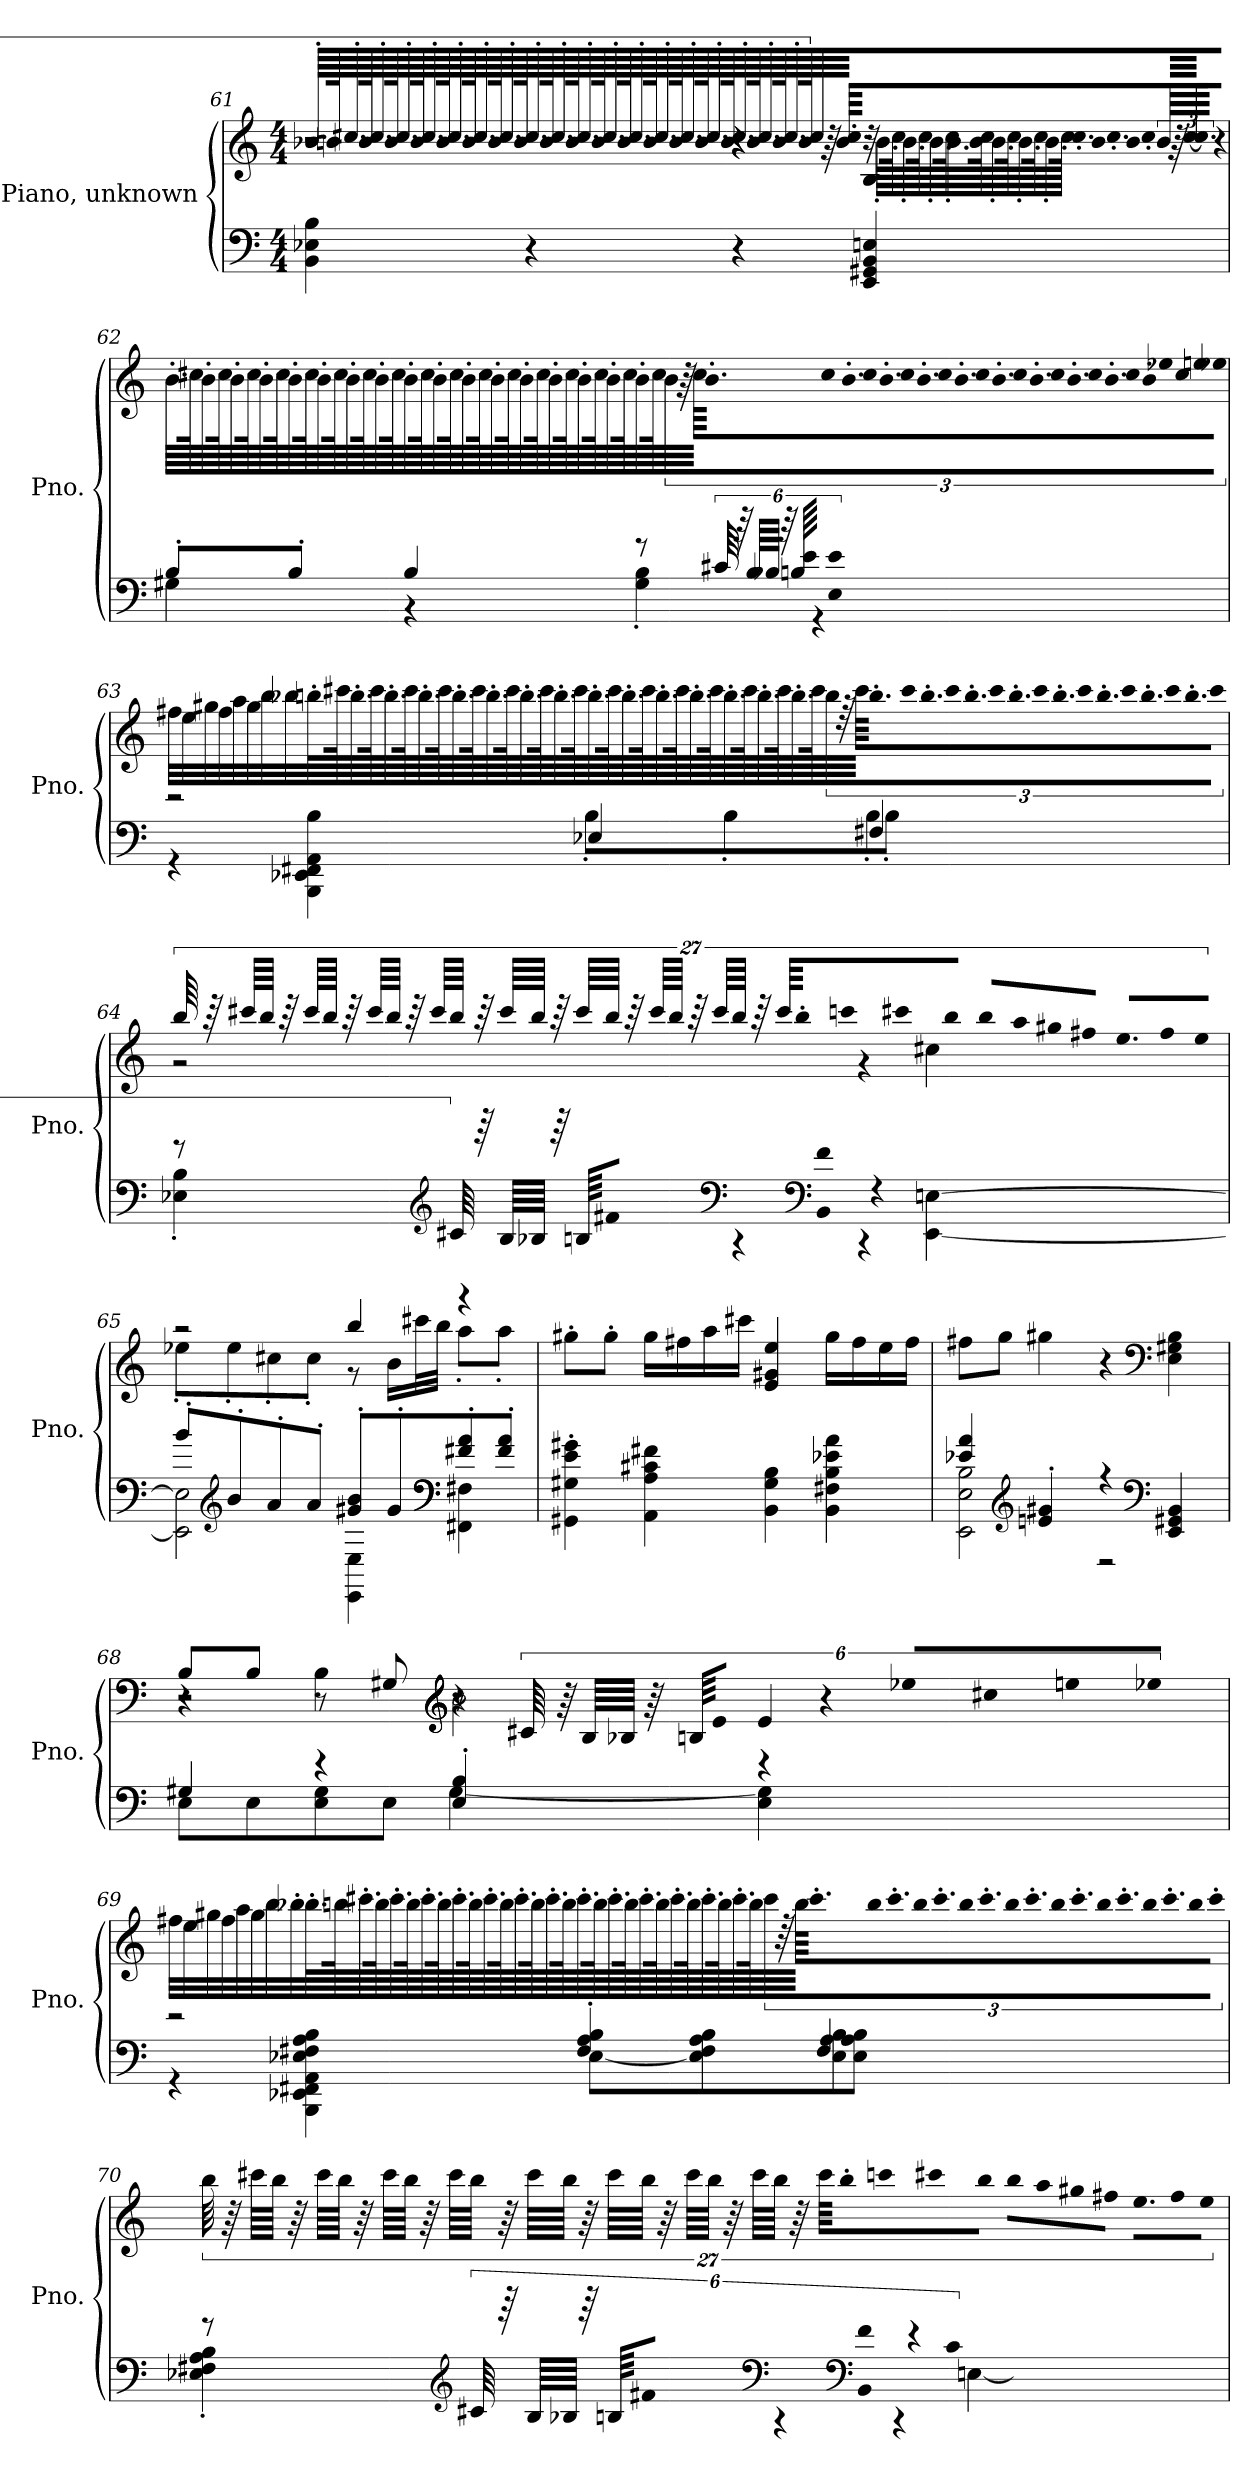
**kern	**kern
*part1	*part1
*staff2	*staff1
*I"Piano, unknown	*
*I'Pno.	*
!!LO:LB:g=z
*clefF4	*clefG2
*k[]	*k[]
*M4/4	*M4/4
=61	=61
*	*^
*	*	*^
4BB\ 4E-X\ 4B\	64.b-X'/LLLL	2r	2r
.	128bn/K	.	.
.	64.cc#X'/	.	.
.	128b/K	.	.
.	64.cc#'/	.	.
.	128b/K	.	.
.	64.cc#'/	.	.
.	128b/K	.	.
.	64.cc#'/	.	.
.	128b/K	.	.
.	64.cc#'/	.	.
.	128b/K	.	.
.	64.cc#'/	.	.
.	128b/K	.	.
.	64.cc#'/	.	.
.	128b/K	.	.
4r	64.cc#'/	.	.
.	128b/K	.	.
.	64.cc#'/	.	.
.	128b/K	.	.
.	64.cc#'/	.	.
.	128b/K	.	.
.	64.cc#'/	.	.
.	128b/K	.	.
.	64.cc#'/	.	.
.	128b/K	.	.
.	64.cc#'/	.	.
.	128b/K	.	.
.	64.cc#'/	.	.
.	128b/K	.	.
.	64.cc#'/	.	.
.	128b/K	.	.
4r	64.cc#'/	4r	4r
.	128b/K	.	.
.	64.cc#'/	.	.
.	128b/K	.	.
.	64.cc#'/	.	.
.	128b/K	.	.
.	96cc#/JJJJ	.	.
.	96r	.	.
.	96b/LLLL	.	.
.	64.cc#'/	.	.
.	128b/K	.	.
.	64.cc#'/	.	.
.	128b/K	.	.
.	64.cc#'/	.	.
.	128b/JK	.	.
.	32cc#'/	.	.
4EE/ 4GG#X/ 4BB/ 4En/	96b/JJJk	32r	4B/
.	96r	.	.
.	[96cc#/KKLL	.	.
.	16.cc#/JJ]	64.b'\LLLL	.
.	.	128cc#\K	.
.	.	64.b'\	.
.	.	128cc#\K	.
.	.	64.b'\	.
.	.	128cc#\K	.
.	8r	64.b'\	.
.	.	128cc#\K	.
.	.	64.b'\	.
.	.	128cc#\K	.
.	.	64.b'\	.
.	.	128cc#\K	.
.	.	64.b'\	.
.	.	128cc#\JJJJk	.
*	*v	*v	*v
!!LO:PB:g=z
=62	=62
*^	*
8B'/L	4G#X\	64.b'\LLLL
.	.	128cc#X\K
.	.	64.b'\
.	.	128cc#\K
.	.	64.b'\
.	.	128cc#\K
.	.	64.b'\
.	.	128cc#\K
8B'/J	.	64.b'\
.	.	128cc#\K
.	.	64.b'\
.	.	128cc#\K
.	.	64.b'\
.	.	128cc#\K
.	.	64.b'\
.	.	128cc#\K
4B/	4r	64.b'\
.	.	128cc#\K
.	.	64.b'\
.	.	128cc#\K
.	.	64.b'\
.	.	128cc#\K
.	.	64.b'\
.	.	128cc#\K
.	.	64.b'\
.	.	128cc#\K
.	.	64.b'\
.	.	128cc#\K
.	.	64.b'\
.	.	128cc#\K
.	.	64.b'\
.	.	128cc#\K
8r	4G#\' 4B\'	64.b'\
.	.	128cc#\K
.	.	96b\JJJJ
.	.	96r
.	.	96cc#\LLLL
.	.	64.b'\
.	.	128cc#\K
.	.	64.b'\
.	.	128cc#\K
96c#X/	.	64.b'\
96r	.	.
96B/LLLL	.	.
.	.	128cc#\K
96B-X/JJJJ	.	64.b'\
96r	.	.
96Bn/KKLL	.	.
.	.	128cc#\K
16e/JJ	.	64.b'\
.	.	128cc#\K
.	.	64.b'\
.	.	128cc#\K
4E/ 4e/	4r	64.b'\
.	.	128cc#\K
.	.	64.b'\
.	.	128cc#\K
.	.	64.b'\
.	.	128cc#\JK
.	.	32b'\
.	.	32ee-X\
.	.	32cc#\
.	.	32een\
.	.	32ee-X\JJJ
!!LO:LB:g=z
=63	=63	=63
2r	4r	32ff#X\LLL
.	.	32ee\
.	.	32gg#X\
.	.	32ff#\
.	.	32aa\
.	.	32gg#\
.	.	32bb\
.	.	32bb-X\
.	4BBB\ 4EE-X\ 4FF#X\ 4AA\ 4B\	64.bbn'\L
.	.	128ccc#X\K
.	.	64.bb'\
.	.	128ccc#\K
.	.	64.bb'\
.	.	128ccc#\K
.	.	64.bb'\
.	.	128ccc#\K
.	.	64.bb'\
.	.	128ccc#\K
.	.	64.bb'\
.	.	128ccc#\K
.	.	64.bb'\
.	.	128ccc#\K
.	.	64.bb'\
.	.	128ccc#\K
4E-X/	8B'\L	64.bb'\
.	.	128ccc#\K
.	.	64.bb'\
.	.	128ccc#\K
.	.	64.bb'\
.	.	128ccc#\K
.	.	64.bb'\
.	.	128ccc#\K
.	8B'\	64.bb'\
.	.	128ccc#\K
.	.	64.bb'\
.	.	128ccc#\K
.	.	64.bb'\
.	.	128ccc#\K
.	.	96bb\JJJJ
.	.	96r
.	.	96ccc#\LLLL
4F#X/	8B'\	64.bb'\
.	.	128ccc#\K
.	.	64.bb'\
.	.	128ccc#\K
.	.	64.bb'\
.	.	128ccc#\K
.	.	64.bb'\
.	.	128ccc#\K
.	8B'\J	64.bb'\
.	.	128ccc#\K
.	.	64.bb'\
.	.	128ccc#\K
.	.	64.bb'\
.	.	128ccc#\K
.	.	64.bb'\
.	.	128ccc#\JJJJk
!!LO:LB:g=z
=64	=64	=64
*	*	*^
8r	4E-X\' 4B\'	96bb/	2r
.	.	96r	.
.	.	96ccc#X/LLLL	.
.	.	96bb/JJJJ	.
.	.	96r	.
.	.	96ccc#/LLLL	.
.	.	96bb/JJJJ	.
.	.	96r	.
.	.	96ccc#/LLLL	.
.	.	96bb/JJJJ	.
.	.	96r	.
.	.	96ccc#/LLLL	.
*clefG2	*	*	*
96c#X/	.	96bb/JJJJ	.
96r	.	96r	.
96B/LLLL	.	96ccc#/LLLL	.
96B-X/JJJJ	.	96bb/JJJJ	.
96r	.	96r	.
96Bn/KKLL	.	96ccc#/LLLL	.
16f#X/JJ	.	96bb/JJJJ	.
.	.	96r	.
.	.	96ccc#/LLLL	.
.	.	96bb/JJJJ	.
.	.	96r	.
.	.	96ccc#/LLLL	.
*clefF4	*	*	*
4BB/ 4f#/	4r	96bb/JJJJ	.
.	.	96r	.
.	.	96ccc#/KLLL	.
.	.	32bb'/J	.
.	.	16cccn/	.
.	.	16ccc#X/	.
.	.	16bb/JJ	.
2r	4r	16bb/LL	4r
.	.	16aa/	.
.	.	16gg#X/	.
.	.	16ff#X/JJ	.
.	[4EE\ [4En\	8.ee/L	4cc#X\
.	.	32ff#/LL	.
.	.	32ee/JJJ	.
!!LO:LB:g=z	!!
=65	=65	=65	=65
8b'/L	2EE\] 2E\]	2r	8ee-X'\L
*clefG2	*	*	*
8b'/	.	.	8ee-'\
8a'/	.	.	8cc#X'\
8a'/J	.	.	8cc#'\J
8g#X/' 8b/'L	4EE\ 4E\	4bb/	8r
8g#'/	.	.	16b\LL
.	.	.	32ccc#X\L
.	.	.	32bb\JJJ
*clefF4	*	*	*
8f#X/' 8a/'	4FF#X\ 4F#X\	4r	8aa'\L
8f#/' 8a/'J	.	.	8aa'\J
*v	*v	*	*
*	*v	*v
=66	=66
4GG#X\' 4G#X\' 4e\' 4g#X\'	8gg#X'\L
.	8gg#'\J
4AA\ 4A\ 4c#X\ 4f#X\	16gg#\LL
.	16ff#X\
.	16aa\
.	16ccc#X\JJ
4BB\ 4G#\ 4B\	4e/ 4g#X/ 4ee/
4BB\ 4F#X\ 4B\ 4e-X\ 4a\	16gg#\LL
.	16ff#\
.	16ee\
.	16ff#\JJ
=67	=67
*^	*
4e-X/ 4a/	2EE\ 2E\ 2B\	8ff#X\L
.	.	8gg\J
*clefG2	*	*
4en/' 4g#X/'	.	4gg#X\
4r	2r	4r
*clefF4	*	*clefF4
4EE/ 4GG#X/ 4BB/	.	4E\ 4G#X\ 4B\
!!LO:LB:g=z
=68	=68	=68
*	*	*^
*	*	*	*^
4G#X/	8E\L	8B/L	4r	2r
.	8E\	8B/J	.	.
4r	8E\ 8G#\	8r	4B\	.
.	8E\J	8G#X/	.	.
*	*	*clefG2	*	*
4E/' 4B/'	[4G#\	8r	2b\	4r
.	.	96c#X/	.	.
.	.	96r	.	.
.	.	96B/LLLL	.	.
.	.	96B-X/JJJJ	.	.
.	.	96r	.	.
.	.	96Bn/KKLL	.	.
.	.	16e/JJ	.	.
4r	4E\ 4G#\]	8r	.	4e/
.	.	32ee-X/LLL	.	.
.	.	32cc#X/	.	.
.	.	32een/	.	.
.	.	32ee-X/JJJ	.	.
*	*	*v	*v	*v
!!LO:LB:g=z
=69	=69	=69
2r	4r	32ff#X\LLL
.	.	32ee\
.	.	32gg#X\
.	.	32ff#\
.	.	32aa\
.	.	32gg#\
.	.	32bb\
.	.	32bb-X'\
.	4BBB\ 4EE-X\ 4FF#X\ 4AA\ 4E-X\ 4F#X\ 4A\ 4B\	64.bb-'\L
.	.	128bbn\K
.	.	64.ccc#X'\
.	.	128bb\K
.	.	64.ccc#'\
.	.	128bb\K
.	.	64.ccc#'\
.	.	128bb\K
.	.	64.ccc#'\
.	.	128bb\K
.	.	64.ccc#'\
.	.	128bb\K
.	.	64.ccc#'\
.	.	128bb\K
.	.	64.ccc#'\
.	.	128bb\K
4F#/' 4A/' 4B/'	[8E-\L	64.ccc#'\
.	.	128bb\K
.	.	64.ccc#'\
.	.	128bb\K
.	.	64.ccc#'\
.	.	128bb\K
.	.	64.ccc#'\
.	.	128bb\K
.	8E-\] 8F#\ 8A\ 8B\	64.ccc#'\
.	.	128bb\K
.	.	64.ccc#'\
.	.	128bb\K
.	.	96ccc#\JJJJ
.	.	96r
.	.	96bb\LLLL
.	.	64.ccc#'\
.	.	128bb\K
4F#/	8E-\ 8A\ 8B\	64.ccc#'\
.	.	128bb\K
.	.	64.ccc#'\
.	.	128bb\K
.	.	64.ccc#'\
.	.	128bb\K
.	.	64.ccc#'\
.	.	128bb\K
.	8E-\ 8A\ 8B\J	64.ccc#'\
.	.	128bb\K
.	.	64.ccc#'\
.	.	128bb\K
.	.	64.ccc#'\
.	.	128bb\JK
.	.	32ccc#'\JJJ
!!LO:PB:g=z
=70	=70	=70
8r	4E-X\' 4F#X\' 4A\' 4B\'	96bb\
.	.	96r
.	.	96ccc#X\LLLL
.	.	96bb\JJJJ
.	.	96r
.	.	96ccc#\LLLL
.	.	96bb\JJJJ
.	.	96r
.	.	96ccc#\LLLL
.	.	96bb\JJJJ
.	.	96r
.	.	96ccc#\LLLL
*clefG2	*	*
96c#X/	.	96bb\JJJJ
96r	.	96r
96B/LLLL	.	96ccc#\LLLL
96B-X/JJJJ	.	96bb\JJJJ
96r	.	96r
96Bn/KKLL	.	96ccc#\LLLL
16f#X/JJ	.	96bb\JJJJ
.	.	96r
.	.	96ccc#\LLLL
.	.	96bb\JJJJ
.	.	96r
.	.	96ccc#\LLLL
*clefF4	*	*
4BB/ 4f#/	4r	96bb\JJJJ
.	.	96r
.	.	96ccc#\KLLL
.	.	32bb'\J
.	.	16cccn\
.	.	16ccc#X\
.	.	16bb\JJ
4r	4r	16bb\LL
.	.	16aa\
.	.	16gg#X\
.	.	16ff#X\JJ
4c#/	[4En\	8.ee\L
.	.	32ff#\LL
.	.	32ee\JJJ
*v	*v	*
=	=
*-	*-
